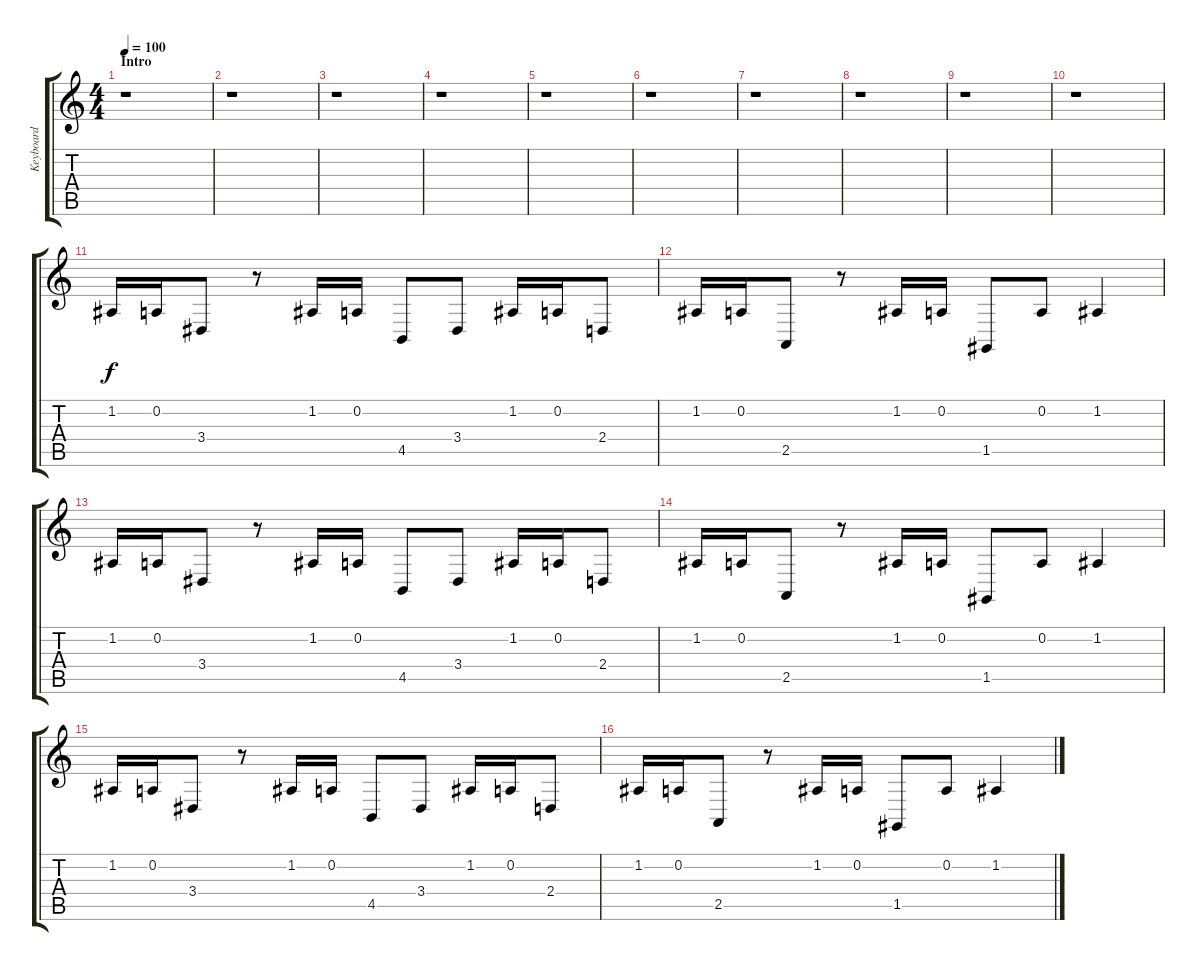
\track ("Keyboard" "Keyboard") {instrument synthbrass2}
\staff {score tabs}
\tuning (D4 A3 F3 C3 G2 D2) {hide}
\ts (4 4)
\section ("" "Intro")
\tempo 100
\clef g2
\ks c
r.1{dy f instrument synthbrass2} |
r.1 |
r.1 |
r.1 |
r.1 |
r.1 |
r.1 |
r.1 |
r.1 |
r.1 |
1.2.16 0.2.16 3.4.8 r.8 1.2.16 0.2.16 4.5.8 3.4.8 1.2.16 0.2.16 2.4.8 |
1.2.16 0.2.16 2.5.8 r.8 1.2.16 0.2.16 1.5.8 0.2.8 1.2.4 |
1.2.16{volume 14} 0.2.16 3.4.8 r.8 1.2.16 0.2.16 4.5.8 3.4.8 1.2.16 0.2.16 2.4.8 |
1.2.16 0.2.16 2.5.8 r.8 1.2.16 0.2.16 1.5.8 0.2.8 1.2.4 |
1.2.16{volume 16} 0.2.16 3.4.8 r.8 1.2.16 0.2.16 4.5.8 3.4.8 1.2.16 0.2.16 2.4.8 |
1.2.16 0.2.16 2.5.8 r.8 1.2.16 0.2.16 1.5.8 0.2.8 1.2.4
